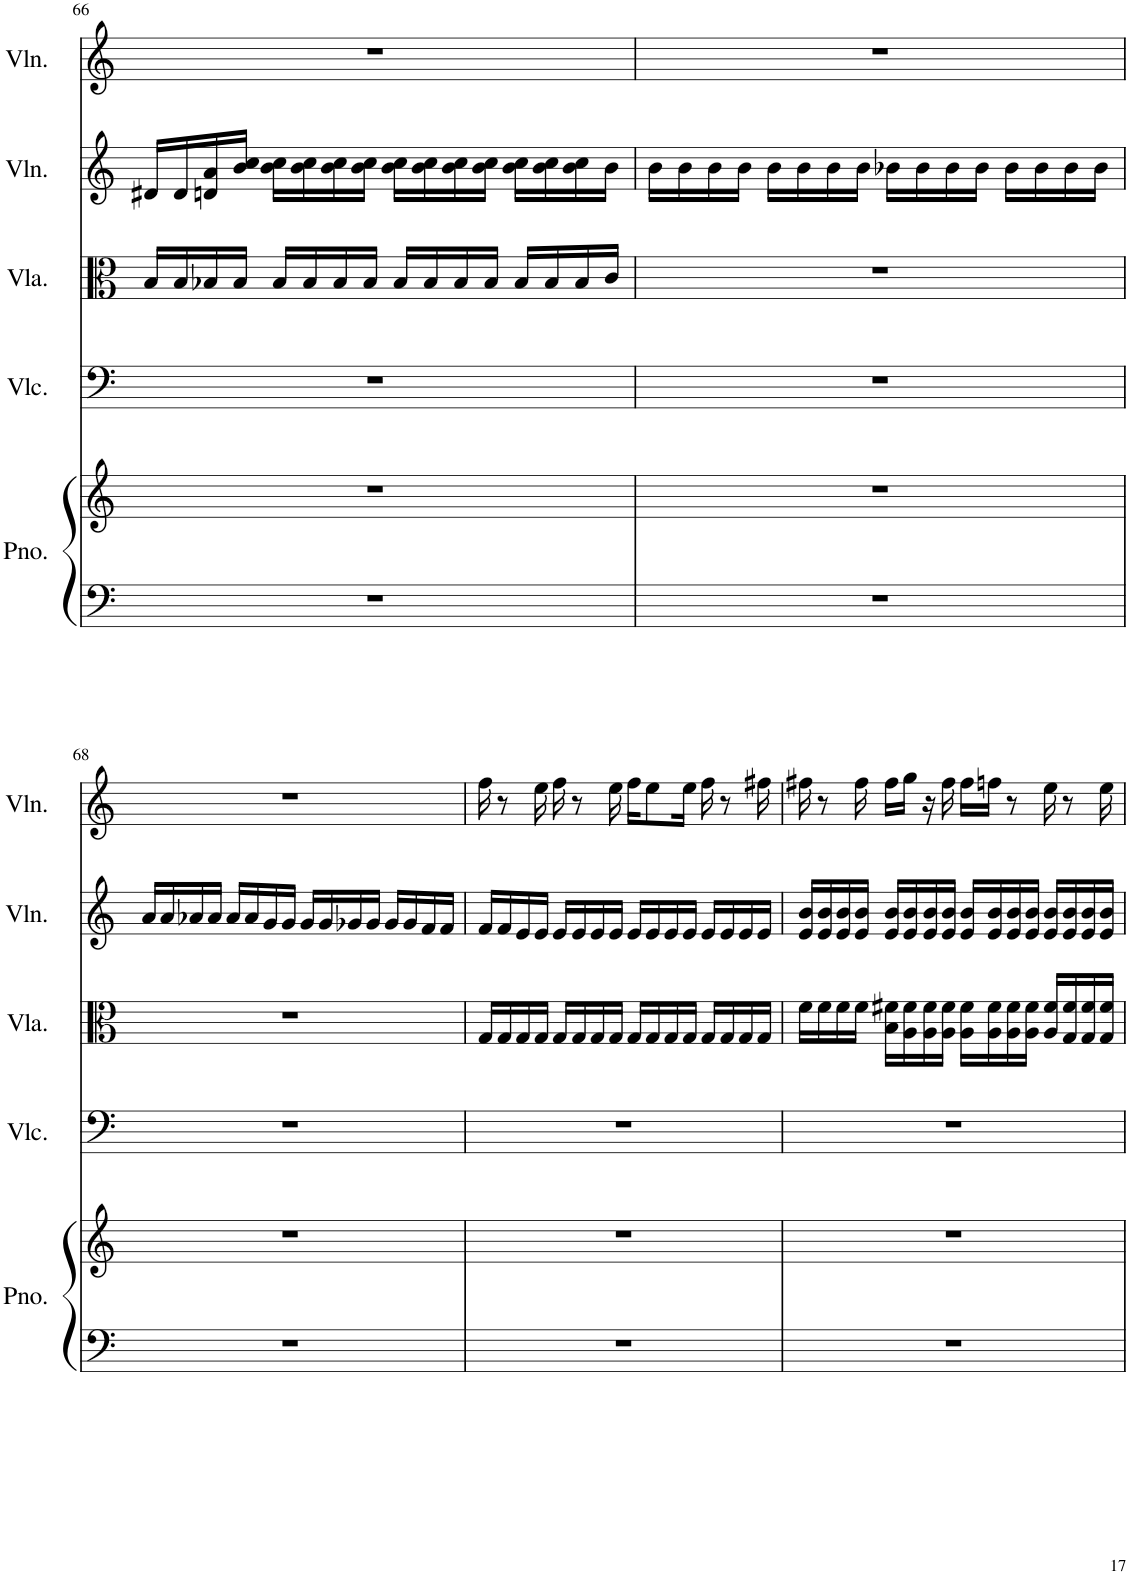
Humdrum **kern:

**kern	**kern	**kern	**kern	**kern	**kern
*part5	*part5	*part4	*part3	*part2	*part1
*staff6	*staff5	*staff4	*staff3	*staff2	*staff1
*I"Piano	*	*I"Violoncello	*I"Viola	*I"Violin	*I"Violin
*I'Pno.	*	*I'Vlc.	*I'Vla.	*I'Vln.	*I'Vln.
!!LO:PB:g=z
*clefF4	*clefG2	*clefF4	*clefC3	*clefG2	*clefG2
*k[]	*k[]	*k[]	*k[]	*k[]	*k[]
*M4/4	*M4/4	*M4/4	*M4/4	*M4/4	*M4/4
=66	=66	=66	=66	=66	=66
1r	1r	1r	16B/LL	16d#X/LL	1r
.	.	.	16B/	16d#/	.
.	.	.	16B-X/	16dn/ 16a/	.
.	.	.	16B-/JJ	16b/ 16cc/JJ	.
.	.	.	16B-/LL	16b\ 16cc\LL	.
.	.	.	16B-/	16b\ 16cc\	.
.	.	.	16B-/	16b\ 16cc\	.
.	.	.	16B-/JJ	16b\ 16cc\JJ	.
.	.	.	16B-/LL	16b\ 16cc\LL	.
.	.	.	16B-/	16b\ 16cc\	.
.	.	.	16B-/	16b\ 16cc\	.
.	.	.	16B-/JJ	16b\ 16cc\JJ	.
.	.	.	16B-/LL	16b\ 16cc\LL	.
.	.	.	16B-/	16b\ 16cc\	.
.	.	.	16B-/	16b\ 16cc\	.
.	.	.	16c/JJ	16b\JJ	.
=67	=67	=67	=67	=67	=67
1r	1r	1r	1r	16b\LL	1r
.	.	.	.	16b\	.
.	.	.	.	16b\	.
.	.	.	.	16b\JJ	.
.	.	.	.	16b\LL	.
.	.	.	.	16b\	.
.	.	.	.	16b\	.
.	.	.	.	16b\JJ	.
.	.	.	.	16b-X\LL	.
.	.	.	.	16b-\	.
.	.	.	.	16b-\	.
.	.	.	.	16b-\JJ	.
.	.	.	.	16b-\LL	.
.	.	.	.	16b-\	.
.	.	.	.	16b-\	.
.	.	.	.	16b-\JJ	.
!!LO:LB:g=z
=68	=68	=68	=68	=68	=68
1r	1r	1r	1r	16a/LL	1r
.	.	.	.	16a/	.
.	.	.	.	16a-X/	.
.	.	.	.	16a-/JJ	.
.	.	.	.	16a-/LL	.
.	.	.	.	16a-/	.
.	.	.	.	16g/	.
.	.	.	.	16g/JJ	.
.	.	.	.	16g/LL	.
.	.	.	.	16g/	.
.	.	.	.	16g-X/	.
.	.	.	.	16g-/JJ	.
.	.	.	.	16g-/LL	.
.	.	.	.	16g-/	.
.	.	.	.	16f/	.
.	.	.	.	16f/JJ	.
=69	=69	=69	=69	=69	=69
1r	1r	1r	16G/LL	16f/LL	16ff\
.	.	.	16G/	16f/	8r
.	.	.	16G/	16e/	.
.	.	.	16G/JJ	16e/JJ	16ee\
.	.	.	16G/LL	16e/LL	16ff\
.	.	.	16G/	16e/	8r
.	.	.	16G/	16e/	.
.	.	.	16G/JJ	16e/JJ	16ee\
.	.	.	16G/LL	16e/LL	16ff\KL
.	.	.	16G/	16e/	8ee\
.	.	.	16G/	16e/	.
.	.	.	16G/JJ	16e/JJ	16ee\Jk
.	.	.	16G/LL	16e/LL	16ff\
.	.	.	16G/	16e/	8r
.	.	.	16G/	16e/	.
.	.	.	16G/JJ	16e/JJ	16ff#X\
=70	=70	=70	=70	=70	=70
1r	1r	1r	16f\LL	16e/ 16b/LL	16ff#X\
.	.	.	16f\	16e/ 16b/	8r
.	.	.	16f\	16e/ 16b/	.
.	.	.	16f\JJ	16e/ 16b/JJ	16ff#\
.	.	.	16B\ 16f#X\LL	16e/ 16b/LL	16ff#\LL
.	.	.	16A\ 16f#\	16e/ 16b/	16gg\JJ
.	.	.	16A\ 16f#\	16e/ 16b/	16r
.	.	.	16A\ 16f#\JJ	16e/ 16b/JJ	16ff#\
.	.	.	16A\ 16f#\LL	16e/ 16b/LL	16ff#\LL
.	.	.	16A\ 16f#\	16e/ 16b/	16ffn\JJ
.	.	.	16A\ 16f#\	16e/ 16b/	8r
.	.	.	16A\ 16f#\JJ	16e/ 16b/JJ	.
.	.	.	16A/ 16f#/LL	16e/ 16b/LL	16ee\
.	.	.	16G/ 16f#/	16e/ 16b/	8r
.	.	.	16G/ 16f#/	16e/ 16b/	.
.	.	.	16G/ 16f#/JJ	16e/ 16b/JJ	16ee\
=	=	=	=	=	=
*-	*-	*-	*-	*-	*-
